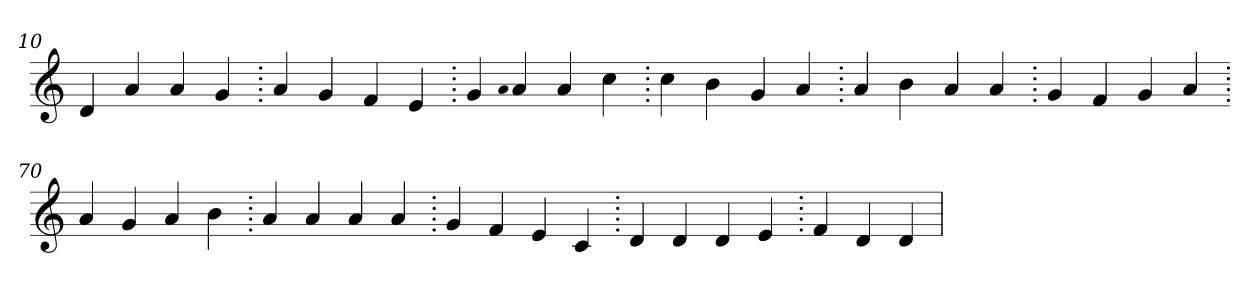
**kern
*part1
*staff1
*clefG2
=10.
4d
4a
4a
4g
=20.
4a
4g
4f
4e
=30.
4g
qqa
4a
4a
4cc
=40.
4cc
4b
4g
4a
=50.
4a
4b
4a
4a
=60.
4g
4f
4g
4a
=70.
4a
4g
4a
4b
=80.
4a
4a
4a
4a
=90.
4g
4f
4e
4c
=100.
4d
4d
4d
4e
=110.
4f
4d
4d
=
*-
